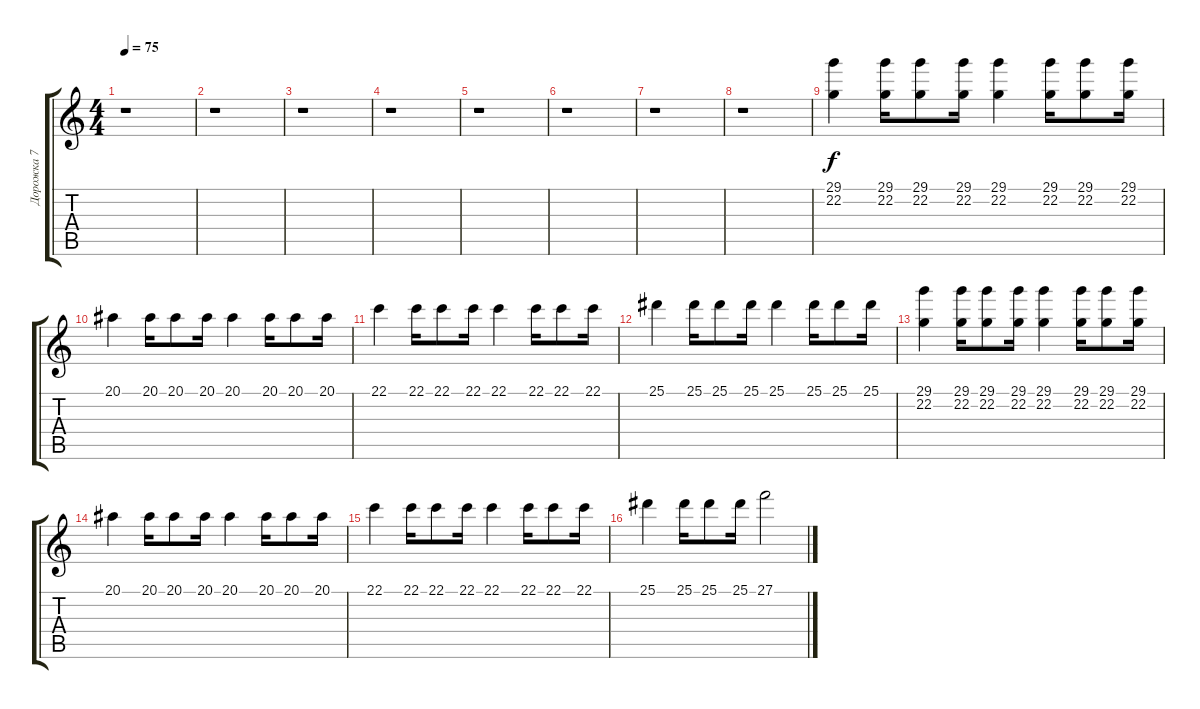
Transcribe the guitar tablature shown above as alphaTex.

\track ("Дорожка 7" "Дорожка 7") {instrument electricgrandpiano}
\staff {score tabs}
\tuning (D4 A3 F3 C3 G2 C2) {hide}
\ts (4 4)
\tempo 75
\clef g2
\ks c
r.1{dy f instrument electricgrandpiano} |
r.1 |
r.1 |
r.1 |
r.1 |
r.1 |
r.1 |
r.1{instrument electricguitarjazz} |
(29.1 22.2).4 (29.1 22.2).16 (29.1 22.2).8 (29.1 22.2).16 (29.1 22.2).4 (29.1 22.2).16 (29.1 22.2).8 (29.1 22.2).16 |
20.1.4 20.1.16 20.1.8 20.1.16 20.1.4 20.1.16 20.1.8 20.1.16 |
22.1.4 22.1.16 22.1.8 22.1.16 22.1.4 22.1.16 22.1.8 22.1.16 |
25.1.4 25.1.16 25.1.8 25.1.16 25.1.4 25.1.16 25.1.8 25.1.16 |
(29.1 22.2).4 (29.1 22.2).16 (29.1 22.2).8 (29.1 22.2).16 (29.1 22.2).4 (29.1 22.2).16 (29.1 22.2).8 (29.1 22.2).16 |
20.1.4 20.1.16 20.1.8 20.1.16 20.1.4 20.1.16 20.1.8 20.1.16 |
22.1.4 22.1.16 22.1.8 22.1.16 22.1.4 22.1.16 22.1.8 22.1.16 |
25.1.4 25.1.16 25.1.8 25.1.16 27.1.2
